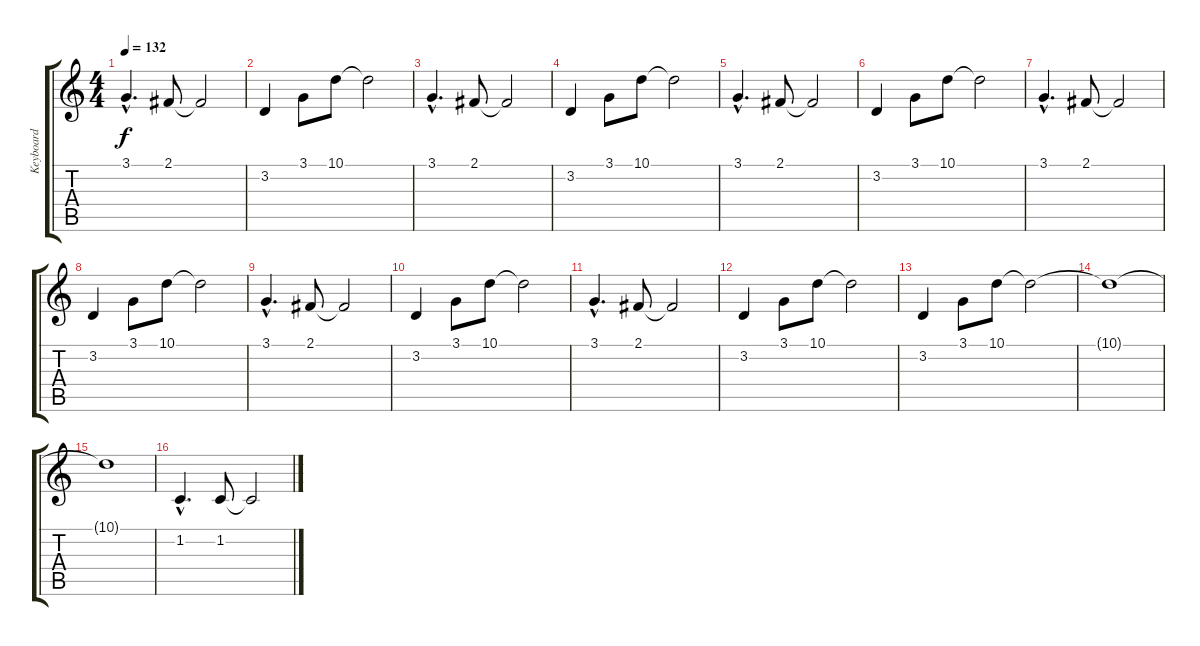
\track ("Keyboard" "Keyboard") {instrument pad1newage}
\staff {score tabs}
\tuning (E4 B3 G3 D3 A2 E2) {hide}
\ts (4 4)
\tempo 132
\clef g2
\ks c
3.1{hac}.4{d dy f} 2.1.8 2.1{t}.2 |
3.2.4 3.1.8 10.1.8 10.1{t}.2 |
3.1{hac}.4{d} 2.1.8 2.1{t}.2 |
3.2.4 3.1.8 10.1.8 10.1{t}.2 |
3.1{hac}.4{d} 2.1.8 2.1{t}.2 |
3.2.4 3.1.8 10.1.8 10.1{t}.2 |
3.1{hac}.4{d} 2.1.8 2.1{t}.2 |
3.2.4 3.1.8 10.1.8 10.1{t}.2 |
3.1{hac}.4{d} 2.1.8 2.1{t}.2 |
3.2.4 3.1.8 10.1.8 10.1{t}.2 |
3.1{hac}.4{d} 2.1.8 2.1{t}.2 |
3.2.4 3.1.8 10.1.8 10.1{t}.2 |
3.2.4 3.1.8 10.1.8 10.1{t}.2 |
10.1{t}.1{volume 0} |
10.1{t}.1 |
1.2{hac}.4{d volume 12} 1.2.8 1.2{t}.2
